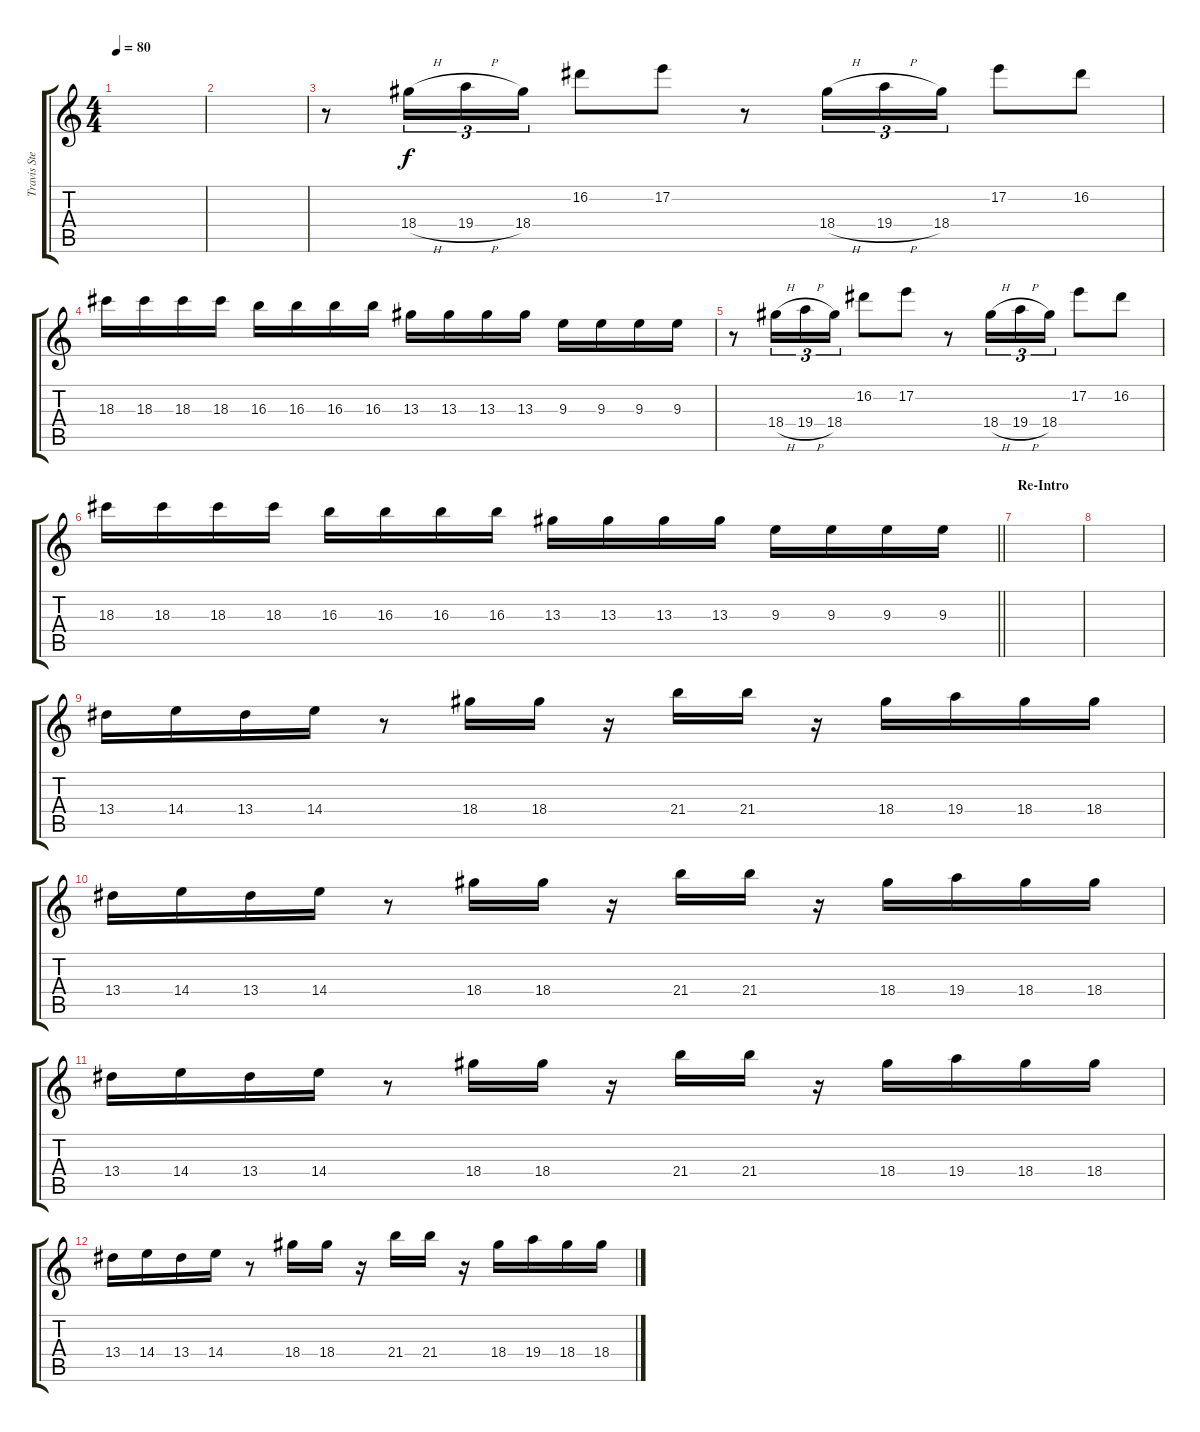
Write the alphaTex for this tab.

\track ("Travis Stever" "Travis Ste") {instrument distortionguitar}
\staff {score tabs}
\tuning (E4 B3 G3 D3 A2 E2) {hide}
\ts (4 4)
\tempo 80
\clef g2
\ks c
|
|
r.8 18.4{h}.16{tu (3 2)} 19.4{h}.16{tu (3 2)} 18.4.16{tu (3 2)} 16.2.8 17.2.8 r.8 18.4{h}.16{tu (3 2)} 19.4{h}.16{tu (3 2)} 18.4.16{tu (3 2)} 17.2.8 16.2.8 |
18.3.16 18.3.16 18.3.16 18.3.16 16.3.16 16.3.16 16.3.16 16.3.16 13.3.16 13.3.16 13.3.16 13.3.16 9.3.16 9.3.16 9.3.16 9.3.16 |
r.8 18.4{h}.16{tu (3 2)} 19.4{h}.16{tu (3 2)} 18.4.16{tu (3 2)} 16.2.8 17.2.8 r.8 18.4{h}.16{tu (3 2)} 19.4{h}.16{tu (3 2)} 18.4.16{tu (3 2)} 17.2.8 16.2.8 |
\barLineRight lightlight
18.3.16 18.3.16 18.3.16 18.3.16 16.3.16 16.3.16 16.3.16 16.3.16 13.3.16 13.3.16 13.3.16 13.3.16 9.3.16 9.3.16 9.3.16 9.3.16 |
\section ("" "Re-Intro")
|
|
13.4.16 14.4.16 13.4.16 14.4.16 r.8 18.4.16 18.4.16 r.16 21.4.16 21.4.16 r.16 18.4.16 19.4.16 18.4.16 18.4.16 |
13.4.16 14.4.16 13.4.16 14.4.16 r.8 18.4.16 18.4.16 r.16 21.4.16 21.4.16 r.16 18.4.16 19.4.16 18.4.16 18.4.16 |
13.4.16 14.4.16 13.4.16 14.4.16 r.8 18.4.16 18.4.16 r.16 21.4.16 21.4.16 r.16 18.4.16 19.4.16 18.4.16 18.4.16 |
13.4.16 14.4.16 13.4.16 14.4.16 r.8 18.4.16 18.4.16 r.16 21.4.16 21.4.16 r.16 18.4.16 19.4.16 18.4.16 18.4.16
